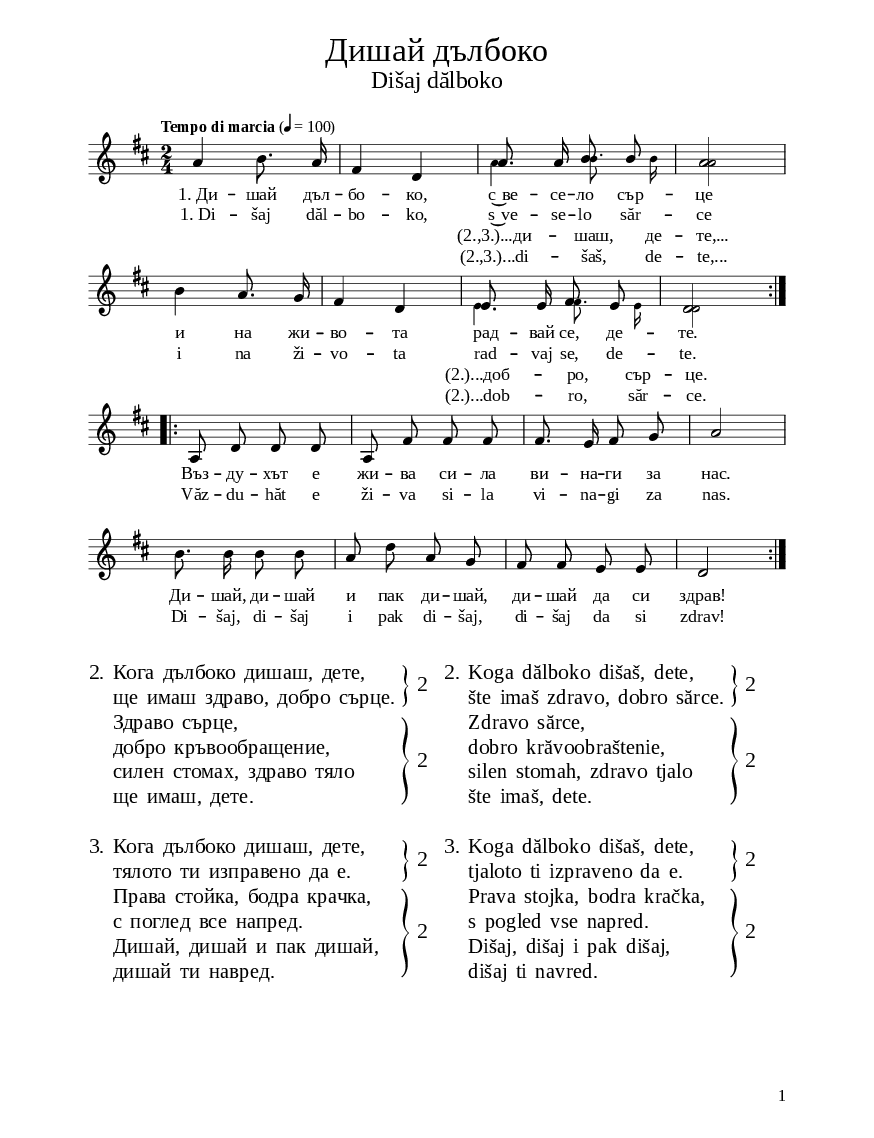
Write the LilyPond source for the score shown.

\version "2.24.2"

\include "include/globals.ily"

"rightBraces063" = \markup {
  \column {
    % repeat braces
    \translate #'(0 . -0.7 )
    \right-brace #20

    \translate #'(0 . -3.9 )
    \right-brace #42

    \translate #'(0 . -5.4 )
    \right-brace #20

    \translate #'(0 . -5.0 )
    \right-brace #43
  }
  \column {
    % repeat numbers
    \translate #'(0 . -1.2 )
    2

    \translate #'(0 . -4.5 )
    2

    \translate #'(0 . -9.5 )
    2

    \translate #'(0 . -7.0 )
    2
  }
}

\bookpart {
  \label #'ref063
  \tocItem \markup "Дишай дълбоко – Dišaj dălboko"
  \include "include/bookpart-paper.ily"
  \score {
    \include "include/score-layout.ily"

    <<
      \new Voice = "mainVoice" \absolute  {
        \clef treble
        \key d \major
        \time 2/4
        \tempoFunc "Tempo di marcia" 4 "100"
        \autoBeamOff

        a'4 b'8. a'16 | fis'4 d' | \noBreak

        <<
          % now temporary add a second voice
          {
            \voiceTwo % this voice is in the same context as parent
            \stemUp a'8. a'16 b'8 b' | a'2 \stemNeutral
          }
          \new Voice = "tempVoice1" {
            % this is a new voice context
            \voiceOne \autoBeamOff
            \stemDown \tiny a'4 b'8. b'16 |
            \once \override NoteColumn.force-hshift = #1.2
            a'2 \stemNeutral
          }
        >>
        \oneVoice
        | \break

        b'4 a'8. g'16 | fis'4 d' | \noBreak

        <<
          % now temporary add a new voice
          {
            \voiceTwo % this voice is in the same context as parent
            \stemUp e'8. e'16 fis'8 e' | d'2 \stemNeutral
          }
          \new Voice = "tempVoice2" {
            % this is a new voice context
            \voiceOne \autoBeamOff
            \stemDown \tiny e'4 fis'8. e'16 |
            \once \override NoteColumn.force-hshift = #1.2
            d'2 \stemNeutral
          }
        >>
        \oneVoice
        \bar ":|.|:" | \break
        a8 d' d' d' | a8 fis' fis' fis' | fis'8. e'16 fis'8 g' |  a'2 \break |
        b'8. b'16 b'8 b' | a'8 d'' a' g' |  fis'8 fis'8 e'8 e'8|  d'2 \bar ":|." \break |
      }

      \new Lyrics \lyricsto "mainVoice" {
        "1. Ди" -- шай дъл -- бо -- ко, с~ве -- се -- ло сър -- це
        и на жи -- во -- та рад -- вай се, де -- те.
        Въз -- ду -- хът е жи -- ва си -- ла ви -- на -- ги за нас.
        Ди -- шай, ди -- шай и пак ди -- шай, ди -- шай да си здрав!
      }
      \new Lyrics \lyricsto "mainVoice" {
        "1. Di" -- šaj dăl -- bo -- ko, s~ve -- se -- lo săr -- ce
        i na ži -- vo -- ta rad -- vaj se, de -- te.
        Văz -- du -- hăt e ži -- va si -- la vi -- na -- gi za nas.
        Di -- šaj, di -- šaj i pak di -- šaj, di -- šaj da si zdrav!
      }

      \new Lyrics \lyricsto "tempVoice1" {
        "(2.,3.)...ди" -- шаш, де -- те,...
      }
     \new Lyrics \lyricsto "tempVoice1" {
        "(2.,3.)...di" -- šaš, de -- te,...
      }

      \new Lyrics \lyricsto "tempVoice2" {
        "(2.)...доб" -- ро, сър -- це.
      }
        \new Lyrics \lyricsto "tempVoice2" {
        "(2.)...dob" -- ro, săr -- ce.
      }
    >>

    \header {
      title = \titleFunc "Дишай дълбоко" "Dišaj dălboko"
    }

    \midi{}

  } % score



  \markup \fontsize #bgCoupletFontSize {
    %\hspace #1
    \override #`(baseline-skip . ,bgCoupletBaselineSkip)
    \column {

      \line {   2.  Кога дълбоко дишаш, дете,}

      \line {   "   "ще имаш здраво, добро сърце.}

      \line {   "   "Здраво сърце, }

      \line {   "   "добро кръвообращение,}

      \line {   "   "силен стомах, здраво тяло}

      \line {   "   "ще имаш, дете.}

      \line {   "   "}

      \line {   3. Кога дълбоко дишаш, дете,}

      \line {   "   "тялото ти изправено да е.}

      \line {   "   "Права стойка, бодра крачка,}

      \line {   "   "с поглед все напред.}

      \line {   "   "Дишай, дишай и пак дишай, }

      \line {   "   "дишай ти навред. }
    }
    \"rightBraces063"
    \hspace #1
    \override #`(baseline-skip . ,bgCoupletBaselineSkip)
    \column {

      \line {   2.  Koga dălboko dišaš, dete,}

      \line {   "   "šte imaš zdravo, dobro sărce.}

      \line {   "   "Zdravo sărce, }

      \line {   "   "dobro krăvoobraštenie,}

      \line {   "   "silen stomah, zdravo tjalo}

      \line {   "   "šte imaš, dete.}

      \line {   "   "}

      \line {   3. Koga dălboko dišaš, dete,}

      \line {   "   "tjaloto ti izpraveno da e.}

      \line {   "   "Prava stojka, bodra kračka,}

      \line {   "   "s pogled vse napred.}

      \line {   "   "Dišaj, dišaj i pak dišaj, }

      \line {   "   "dišaj ti navred. }
    } %column
    \"rightBraces063"
  } % markup

  \pageBreak

  % include foreign translation(s) of the song
  

} % bookpart
